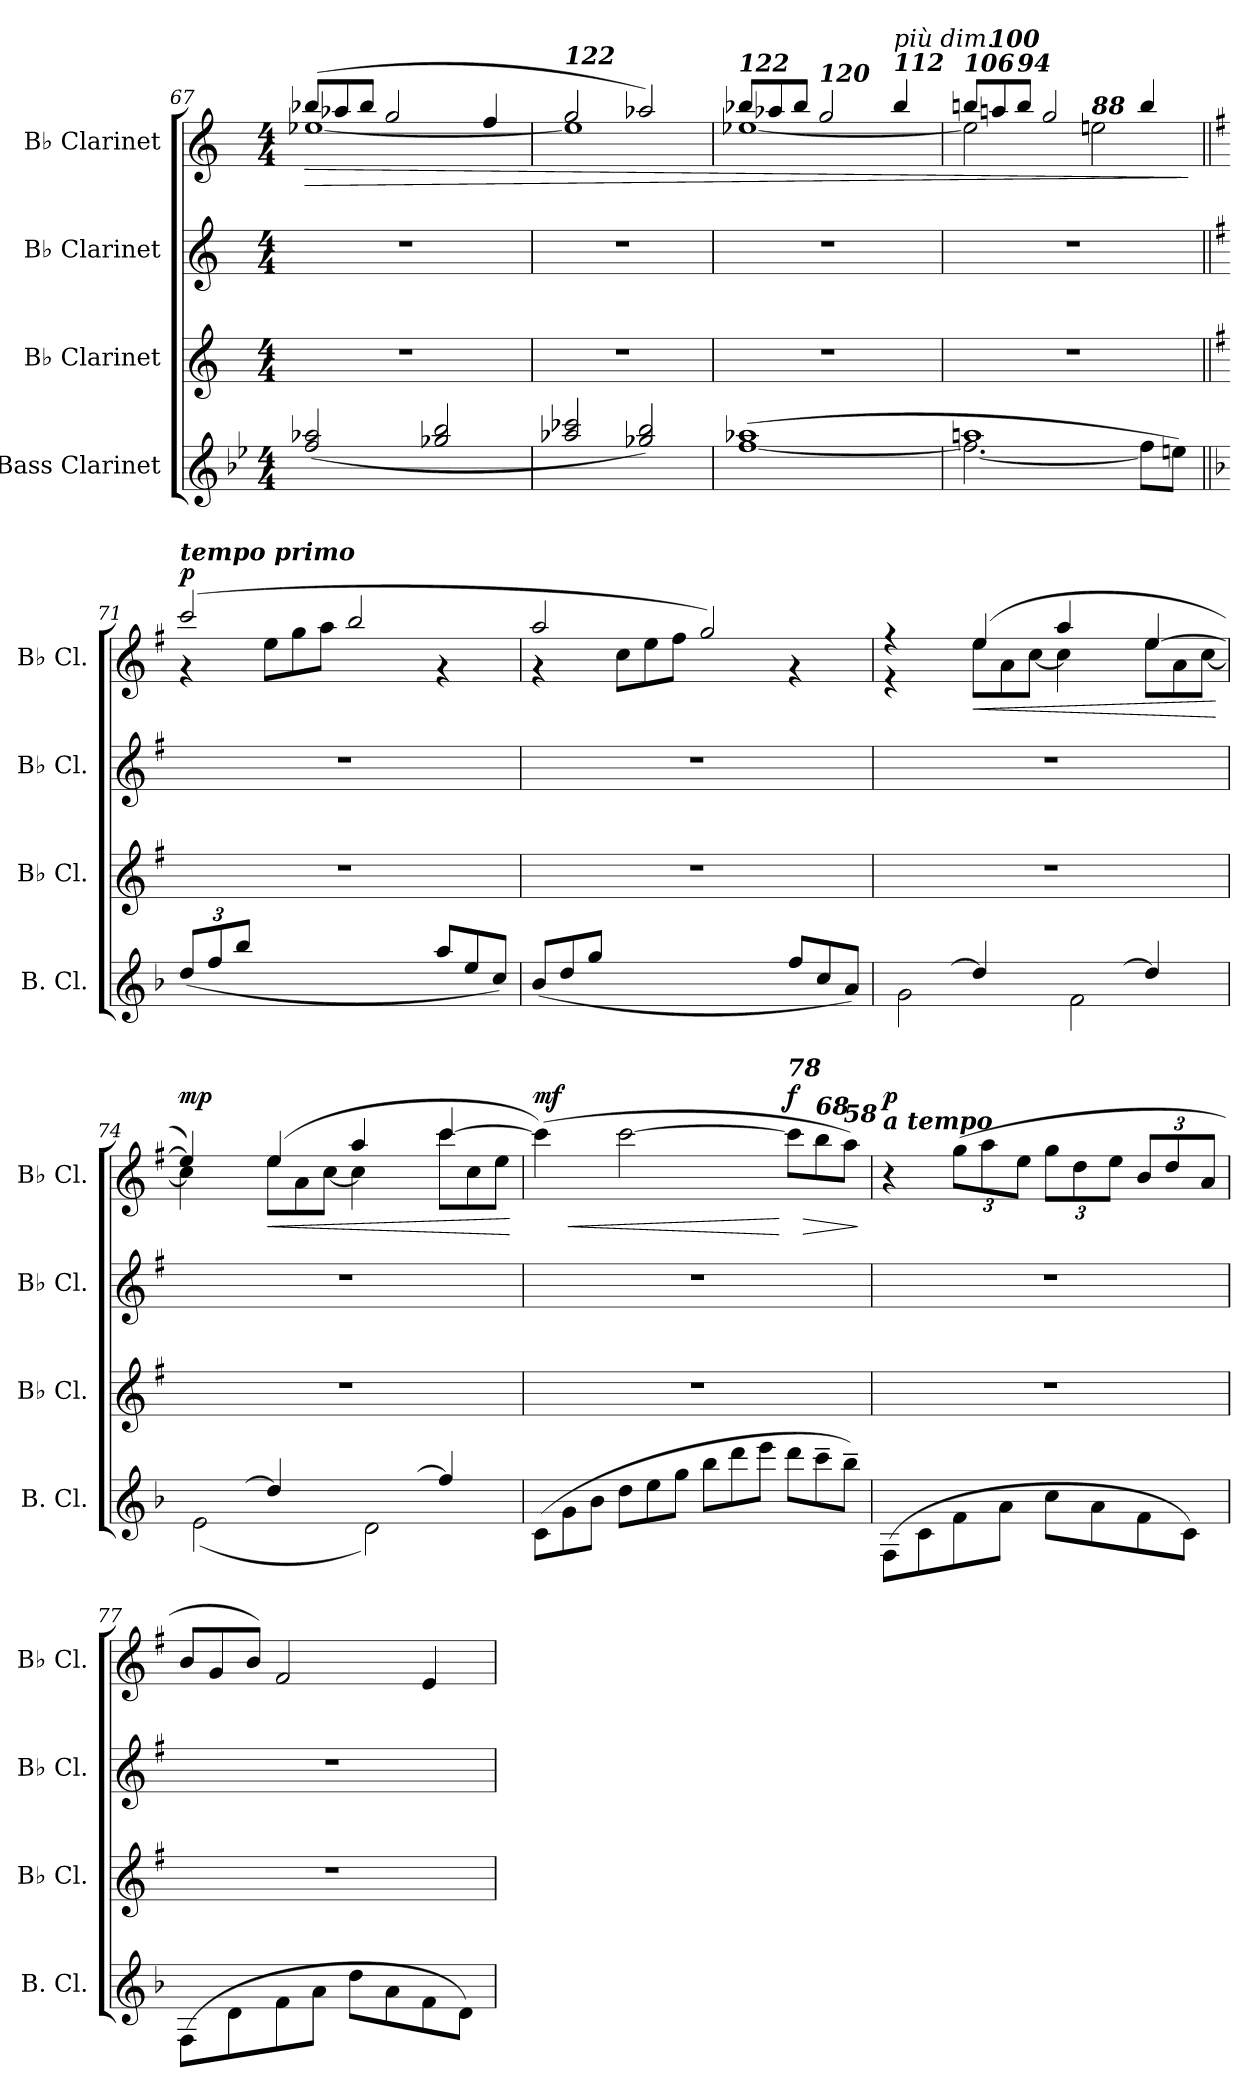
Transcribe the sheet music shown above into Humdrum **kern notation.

**kern	**kern	**kern	**kern	**dynam
*part4	*part3	*part2	*part1	*part1
*staff4	*staff3	*staff2	*staff1	*staff1
*I"Bass Clarinet	*I"B♭ Clarinet	*I"B♭ Clarinet	*I"B♭ Clarinet	*
*I'B. Cl.	*I'B♭ Cl.	*I'B♭ Cl.	*I'B♭ Cl.	*
!!LO:LB:g=z
*clefG2	*clefG2	*clefG2	*clefG2	*
*ITrd8c14	*ITrd1c2	*ITrd1c2	*ITrd1c2	*
*k[b-e-]	*k[b-e-]	*k[b-e-]	*k[b-e-]	*
*M4/4	*M4/4	*M4/4	*M4/4	*
*	*	*	*Xtuplet	*
=67	=67	=67	=67	=67
!	!	!	!LO:TX:a:Bi:t=rit.	!
!	!	!	!LO:TX:a:i:t=dim. molto	!
!	!	!	!	!LO:HP:b
*	*	*	*^	*
(>2f/ 2a-X/	1r	1r	(>12aa-X/L	[1dd-X	>
.	.	.	12gg-X/	.	.
.	.	.	12aa-/J	.	.
.	.	.	2ff/	.	.
2g-X/ 2b-/	.	.	.	.	.
.	.	.	4ee-/	.	.
=68	=68	=68	=68	=68	=68
!	!	!	!LO:TX:a:Bi:t=122	!	!
2a-X/ 2cc-X/	1r	1r	2ff/	1dd-]	.
2g-X/ 2b-/)	.	.	2gg-X/)	.	.
!!LO:PB:g=z	!!
=69	=69	=69	=69	=69	=69
!	!	!	!LO:TX:a:Bi:t=122	!	!
(<[1f 1a-X	1r	1r	12aa-X/L	[1dd-X	.
.	.	.	12gg-X/	.	.
.	.	.	12aa-/J	.	.
!	!	!	!LO:TX:a:Bi:t=120	!	!
.	.	.	2ff/	.	.
!	!	!	!LO:TX:a:Bi:t=112	!	!
!	!	!	!LO:TX:a:i:t=più dim.	!	!
.	.	.	4aa-/	.	.
=70	=70	=70	=70	=70	=70
*^	*	*	*	*	*
!	!	!	!	!LO:TX:a:Bi:t=106	!	!
1an	2.f\_	1r	1r	12aan/L	2dd-\]	.
!	!	!	!	!LO:TX:a:Bi:t=100	!	!
.	.	.	.	12ggn/	.	.
!	!	!	!	!LO:TX:a:Bi:t=94	!	!
.	.	.	.	12aa/J	.	.
.	.	.	.	2ff/	.	.
!	!	!	!	!	!LO:TX:a:Bi:t=88	!
.	.	.	.	.	2ddn\	.
.	8f\L]	.	.	4aa/	.	.
.	8en\J)	.	.	.	.	.
*v	*v	*	*	*v	*v	*
.	.	.	.	]
=71||	=71||	=71||	=71||	=71||
*k[b-]	*k[b-]	*k[b-]	*k[b-]	*
*Xbrackettup	*	*	*	*
*	*	*	*^	*
!	!	!	!LO:TX:a:Bi:t=tempo primo	!	!
!	!	!	!	!	!LO:DY:a
(<12d/L	1r	1r	(>2bb-/	4r	p
12f/	.	.	.	.	.
12b-/J	.	.	.	.	.
4ryy	.	.	.	12dd\L	.
.	.	.	.	12ff\	.
.	.	.	.	12gg\J	.
4ryy	.	.	2aa/	12aa\Lyy	.
.	.	.	.	12ee\	.
.	.	.	.	12cc\J	.
*Xtuplet	*	*	*	*	*
12a/L	.	.	.	4r	.
12e/	.	.	.	.	.
12c/J)	.	.	.	.	.
=72	=72	=72	=72	=72	=72
(<12B-/L	1r	1r	2gg/	4r	.
12d/	.	.	.	.	.
12g/J	.	.	.	.	.
4ryy	.	.	.	12b-\L	.
.	.	.	.	12dd\	.
.	.	.	.	12ee\J	.
4ryy	.	.	2ff/)	12ff\Lyy	.
.	.	.	.	12cc\	.
.	.	.	.	12a\J	.
12f/L	.	.	.	4r	.
12c/	.	.	.	.	.
12A/J)	.	.	.	.	.
!!LO:LB:g=z	!!
=73	=73	=73	=73	=73	=73
*^	*	*	*	*	*
12G/Lyy	2G\	1r	1r	4r	4r	.
12B-/	.	.	.	.	.	.
[12d/J	.	.	.	.	.	.
!	!	!	!	!	!	!LO:HP:b
4d/]	.	.	.	(>4dd/	12dd\L	<
.	.	.	.	.	12g\	.
.	.	.	.	.	[12b-\J	.
12F/Lyy	2F\	.	.	4gg/	4b-\]	.
12B-/	.	.	.	.	.	.
[12d/J	.	.	.	.	.	.
4d/]	.	.	.	[4dd/	12dd\L	.
.	.	.	.	.	12g\	.
.	.	.	.	.	[12b-\J	.
*v	*v	*	*	*v	*v	*
.	.	.	.	[
=74	=74	=74	=74	=74
*^	*	*	*^	*
!	!	!	!	!	!	!LO:DY:a
12E/Lyy	(<2E\	1r	1r	4dd/])	4b-\]	mp
12B-/	.	.	.	.	.	.
[12d/J	.	.	.	.	.	.
!	!	!	!	!	!	!LO:HP:b
4d/]	.	.	.	(>4dd/	12dd\L	<
.	.	.	.	.	12g\	.
.	.	.	.	.	[12b-\J	.
12D/Lyy	2D\)	.	.	4gg/	4b-\]	.
12B-/	.	.	.	.	.	.
[12f/J	.	.	.	.	.	.
4f/]	.	.	.	[4bb-/	12bb-\L	.
.	.	.	.	.	12b-\	.
.	.	.	.	.	12dd\J	.
*v	*v	*	*	*v	*v	*
.	.	.	.	[
=75	=75	=75	=75	=75
!	!	!	!	!LO:HP:b
!	!	!	!	!LO:DY:n=1:a
(>12C\L	1r	1r	(>4bb-\])	< mf
12G\	.	.	.	.
12B-\J	.	.	.	.
12d\L	.	.	[2bb-\	.
12e\	.	.	.	.
12g\J	.	.	.	.
12b-\L	.	.	.	.
12dd\	.	.	.	.
12ee\J	.	.	.	.
!	!	!	!LO:TX:a:Bi:t=78	!
!	!	!	!	!LO:HP:n=1:b
!	!	!	!	!LO:DY:n=2:a
12dd\L	.	.	12bb-\L]	[ > f
!	!	!	!LO:TX:a:Bi:t=68	!
12cc~\	.	.	12aa\	.
!	!	!	!LO:TX:a:Bi:t=58	!
12b-~\J)	.	.	12gg\J)	.
.	.	.	.	]
!!LO:LB:g=z
=76	=76	=76	=76	=76
!	!	!	!LO:TX:a:Bi:t=a tempo	!
!	!	!	!	!LO:DY:a
(>8FF\L	1r	1r	4r	p
8C\	.	.	.	.
*	*	*	*tuplet	*
*	*	*	*Xbrackettup	*
8F\	.	.	(>12ff\L	.
.	.	.	12gg\	.
8A\J	.	.	.	.
.	.	.	12dd\J	.
8c\L	.	.	12ff\L	.
.	.	.	12cc\	.
8A\	.	.	.	.
.	.	.	12dd\J	.
8F\	.	.	12a/L	.
.	.	.	12cc/	.
8C\J)	.	.	.	.
.	.	.	12g/J	.
!!LO:PB:g=z
=77	=77	=77	=77	=77
*	*	*	*Xtuplet	*
(>8FF\L	1r	1r	12a/L	.
.	.	.	12f/	.
8D\	.	.	.	.
.	.	.	12a/J)	.
8F\	.	.	2e/	.
8A\J	.	.	.	.
8d\L	.	.	.	.
8A\	.	.	.	.
8F\	.	.	4d/	.
8D\J)	.	.	.	.
=	=	=	=	=
*-	*-	*-	*-	*-
